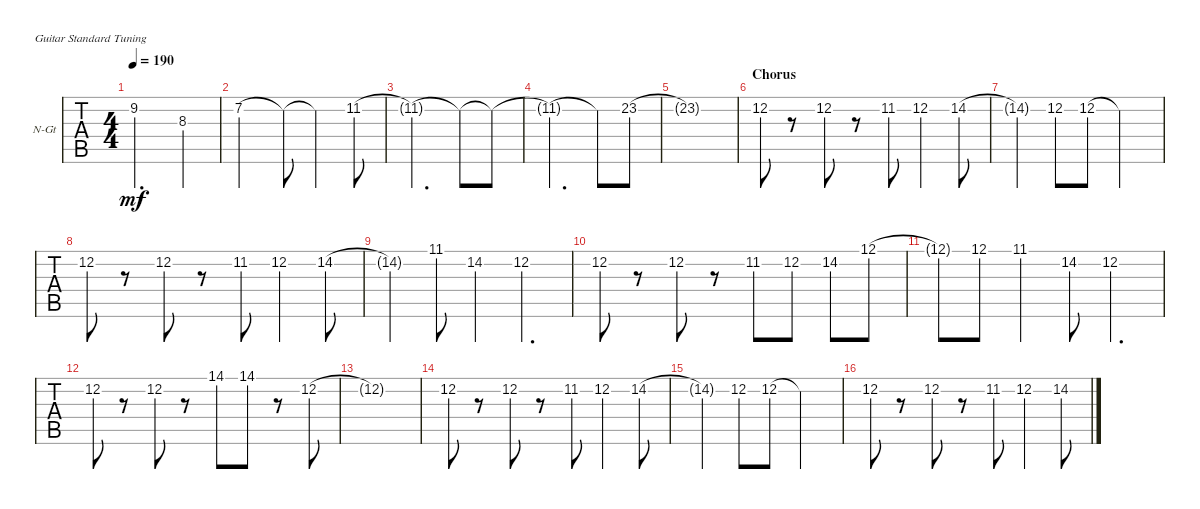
\defaultSystemsLayout 4
\bracketExtendMode groupsimilarinstruments
\firstSystemTrackNameOrientation horizontal
\otherSystemsTrackNameOrientation horizontal
\track ("Vocals" "N-Gt") {instrument acousticguitarnylon}
\staff {tabs}
\tuning (E4 B3 G3 D3 A2 E2)
\ts (4 4)
\tempo 190
\clef g2
\ks c
9.2{t}.2{d dy mf} 8.3.4 |
7.2.2 7.2{t}.8 7.2{t}.4 11.2.8 |
11.2{t}.2{d} 11.2{t}.8 11.2{t}.8 |
11.2{t}.2{d} 11.2{t}.8 23.2.8 |
23.2{t}.1 |
\section ("" "Chorus")
12.2.8 r.8 12.2.8 r.8 11.2.8 12.2.4 14.2.8 |
14.2{t}.4 12.2.8 12.2.8 12.2{t}.2 |
12.2.8 r.8 12.2.8 r.8 11.2.8 12.2.4 14.2.8 |
14.2{t}.4 11.1.8 14.2.4 12.2.4{d} |
12.2.8 r.8 12.2.8 r.8 11.2.8 12.2.8 14.2.8 12.1.8 |
12.1{t}.8 12.1.8 11.1.4 14.2.8 12.2.4{d} |
12.2.8 r.8 12.2.8 r.8 14.1.8 14.1.8 r.8 12.2.8 |
12.2{t}.1 |
12.2.8 r.8 12.2.8 r.8 11.2.8 12.2.4 14.2.8 |
14.2{t}.4 12.2.8 12.2.8 12.2{t}.2 |
12.2.8 r.8 12.2.8 r.8 11.2.8 12.2.4 14.2.8
